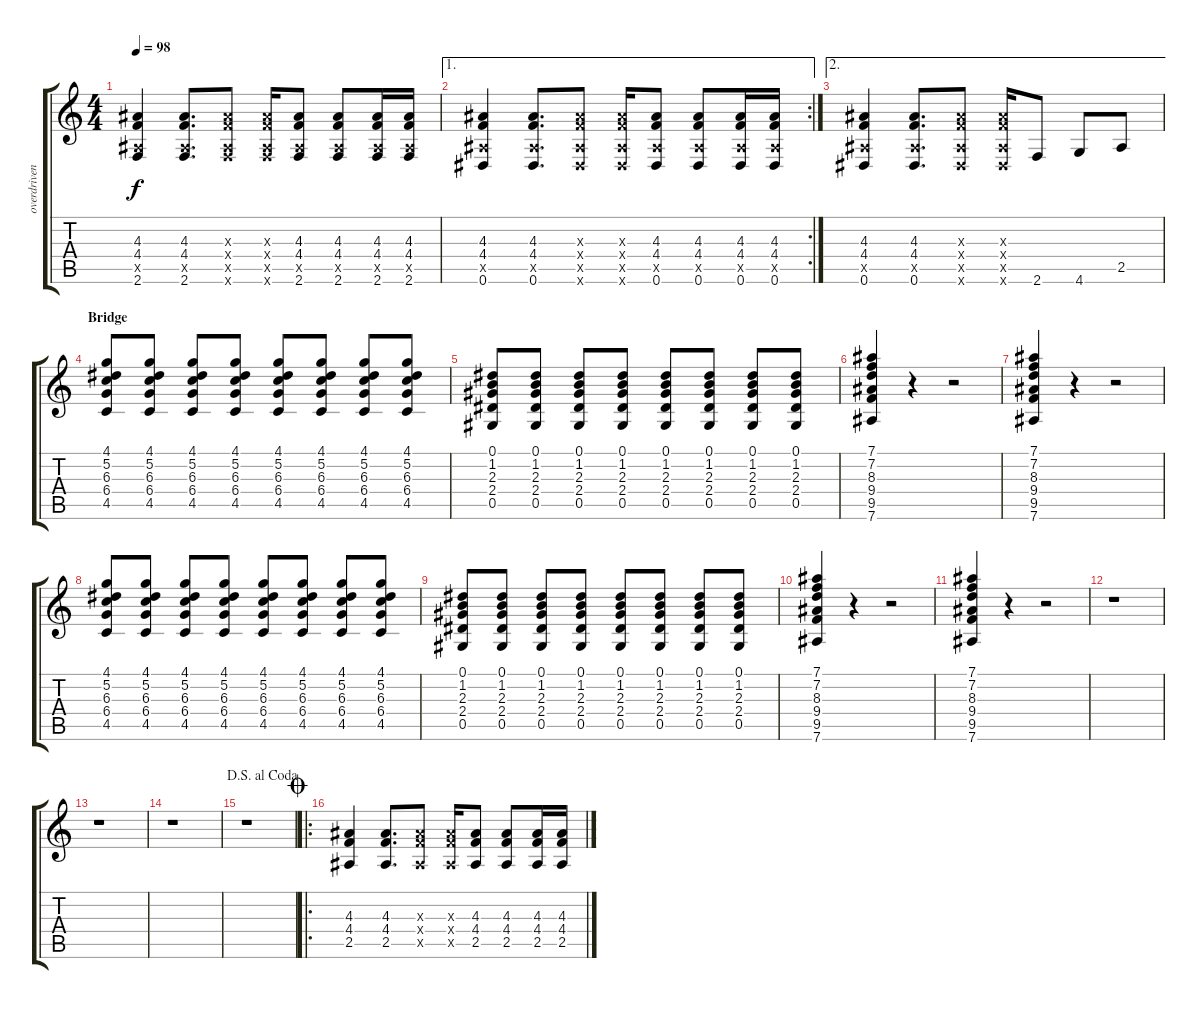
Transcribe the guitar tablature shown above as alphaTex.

\track ("overdriven 1" "overdriven") {instrument overdrivenguitar}
\staff {score tabs}
\tuning (Eb4 Bb3 Gb3 Db3 Ab2 Eb2) {hide}
\ts (4 4)
\tempo 98
\clef g2
\ks c
(4.3 4.4 2.5{x} 2.6).4{dy f} (4.3 4.4 2.5{x} 2.6).8{d} (4.3{x} 4.4{x} 2.5{x} 2.6{x}).8 (4.3{x} 4.4{x} 2.5{x} 2.6{x}).16 (4.3 4.4 2.5{x} 2.6).8 (4.3 4.4 2.5{x} 2.6).8 (4.3 4.4 2.5{x} 2.6).16 (4.3 4.4 2.5{x} 2.6).16 |
\ae 1
\rc 2
(4.3 4.4 2.5{x} 0.6).4 (4.3 4.4 2.5{x} 0.6).8{d} (4.3{x} 4.4{x} 2.5{x} 0.6{x}).8 (4.3{x} 4.4{x} 2.5{x} 0.6{x}).16 (4.3 4.4 2.5{x} 0.6).8 (4.3 4.4 2.5{x} 0.6).8 (4.3 4.4 2.5{x} 0.6).16 (4.3 4.4 2.5{x} 0.6).16 |
\ae 2
(4.3 4.4 2.5{x} 0.6).4 (4.3 4.4 2.5{x} 0.6).8{d} (4.3{x} 4.4{x} 2.5{x} 0.6{x}).8 (4.3{x} 4.4{x} 2.5{x} 0.6{x}).16 2.6.8 4.6.8 2.5.8 |
\section ("" "Bridge")
(4.1 5.2 6.3 6.4 4.5).8 (4.1 5.2 6.3 6.4 4.5).8 (4.1 5.2 6.3 6.4 4.5).8 (4.1 5.2 6.3 6.4 4.5).8 (4.1 5.2 6.3 6.4 4.5).8 (4.1 5.2 6.3 6.4 4.5).8 (4.1 5.2 6.3 6.4 4.5).8 (4.1 5.2 6.3 6.4 4.5).8 |
(0.1 1.2 2.3 2.4 0.5).8 (0.1 1.2 2.3 2.4 0.5).8 (0.1 1.2 2.3 2.4 0.5).8 (0.1 1.2 2.3 2.4 0.5).8 (0.1 1.2 2.3 2.4 0.5).8 (0.1 1.2 2.3 2.4 0.5).8 (0.1 1.2 2.3 2.4 0.5).8 (0.1 1.2 2.3 2.4 0.5).8 |
(7.1 7.2 8.3 9.4 9.5 7.6).4 r.4 r.2 |
(7.1 7.2 8.3 9.4 9.5 7.6).4 r.4 r.2 |
(4.1 5.2 6.3 6.4 4.5).8 (4.1 5.2 6.3 6.4 4.5).8 (4.1 5.2 6.3 6.4 4.5).8 (4.1 5.2 6.3 6.4 4.5).8 (4.1 5.2 6.3 6.4 4.5).8 (4.1 5.2 6.3 6.4 4.5).8 (4.1 5.2 6.3 6.4 4.5).8 (4.1 5.2 6.3 6.4 4.5).8 |
(0.1 1.2 2.3 2.4 0.5).8 (0.1 1.2 2.3 2.4 0.5).8 (0.1 1.2 2.3 2.4 0.5).8 (0.1 1.2 2.3 2.4 0.5).8 (0.1 1.2 2.3 2.4 0.5).8 (0.1 1.2 2.3 2.4 0.5).8 (0.1 1.2 2.3 2.4 0.5).8 (0.1 1.2 2.3 2.4 0.5).8 |
(7.1 7.2 8.3 9.4 9.5 7.6).4 r.4 r.2 |
(7.1 7.2 8.3 9.4 9.5 7.6).4 r.4 r.2 |
r.1 |
r.1 |
r.1 |
\jump dalsegnoalcoda
r.1 |
\ro
\jump coda
(4.3 4.4 2.5).4 (4.3 4.4 2.5).8{d} (4.3{x} 4.4{x} 2.5{x}).8 (4.3{x} 4.4{x} 2.5{x}).16 (4.3 4.4 2.5).8 (4.3 4.4 2.5).8 (4.3 4.4 2.5).16 (4.3 4.4 2.5).16
